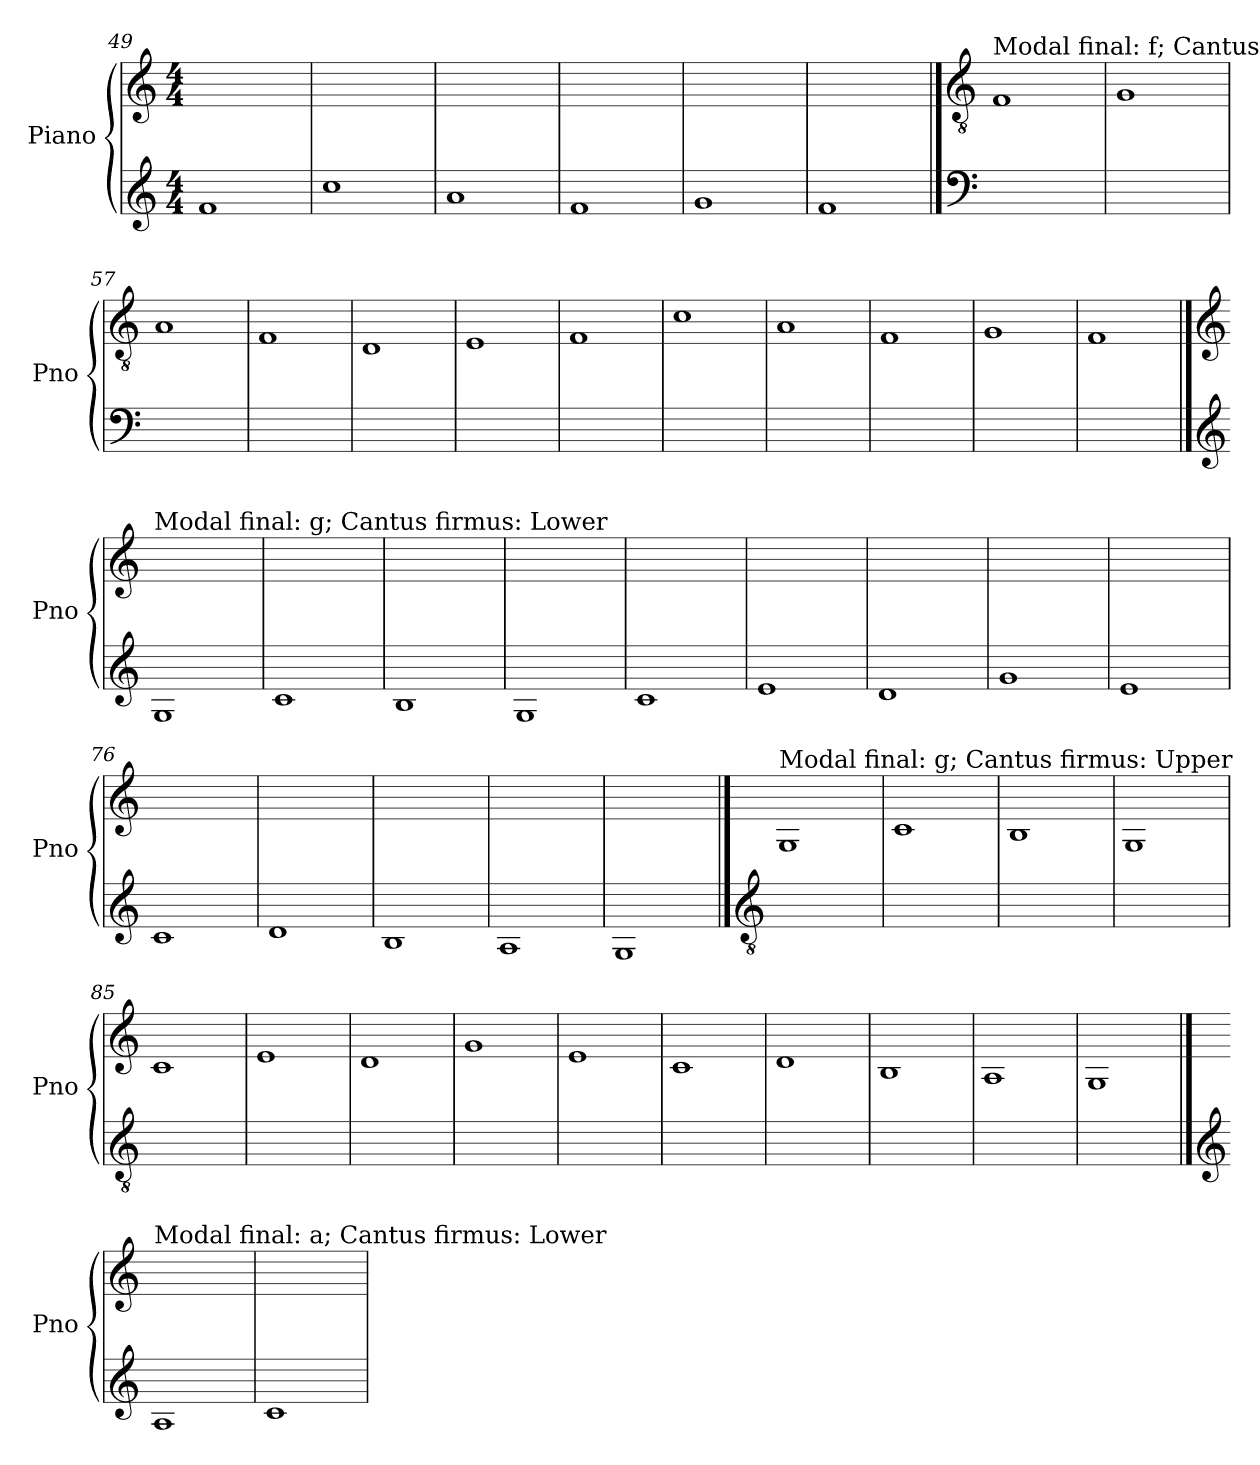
**kern	**kern
*part2	*part1
*staff2	*staff1
*I"Piano	*I"Piano
*I'Pno	*I'Pno
*clefG2	*clefG2
*k[]	*k[]
*M4/4	*M4/4
=49	=49
1f	1ryy
=50	=50
1cc	1ryy
=51	=51
1a	1ryy
=52	=52
1f	1ryy
=53	=53
1g	1ryy
=54	=54
1f	1ryy
!!LO:LB:g=z
==55	==55
*clefF4	*clefGv2
!	!LO:TX:a:t=Modal final&colon; f; Cantus firmus&colon; Upper
1ryy	1F
=56	=56
1ryy	1G
=57	=57
1ryy	1A
=58	=58
1ryy	1F
=59	=59
1ryy	1D
=60	=60
1ryy	1E
=61	=61
1ryy	1F
=62	=62
1ryy	1c
=63	=63
1ryy	1A
=64	=64
1ryy	1F
=65	=65
1ryy	1G
=66	=66
1ryy	1F
!!LO:PB:g=z
==67	==67
*clefG2	*clefG2
!	!LO:TX:a:t=Modal final&colon; g; Cantus firmus&colon; Lower
1G	1ryy
=68	=68
1c	1ryy
=69	=69
1B	1ryy
=70	=70
1G	1ryy
=71	=71
1c	1ryy
=72	=72
1e	1ryy
=73	=73
1d	1ryy
=74	=74
1g	1ryy
=75	=75
1e	1ryy
=76	=76
1c	1ryy
=77	=77
1d	1ryy
=78	=78
1B	1ryy
=79	=79
1A	1ryy
=80	=80
1G	1ryy
!!LO:LB:g=z
==81	==81
*clefGv2	*
!	!LO:TX:a:t=Modal final&colon; g; Cantus firmus&colon; Upper
1ryy	1G
=82	=82
1ryy	1c
=83	=83
1ryy	1B
=84	=84
1ryy	1G
=85	=85
1ryy	1c
=86	=86
1ryy	1e
=87	=87
1ryy	1d
=88	=88
1ryy	1g
=89	=89
1ryy	1e
=90	=90
1ryy	1c
=91	=91
1ryy	1d
=92	=92
1ryy	1B
=93	=93
1ryy	1A
=94	=94
1ryy	1G
!!LO:LB:g=z
==95	==95
*clefG2	*
!	!LO:TX:a:t=Modal final&colon; a; Cantus firmus&colon; Lower
1A	1ryy
=96	=96
1c	1ryy
=	=
*-	*-
